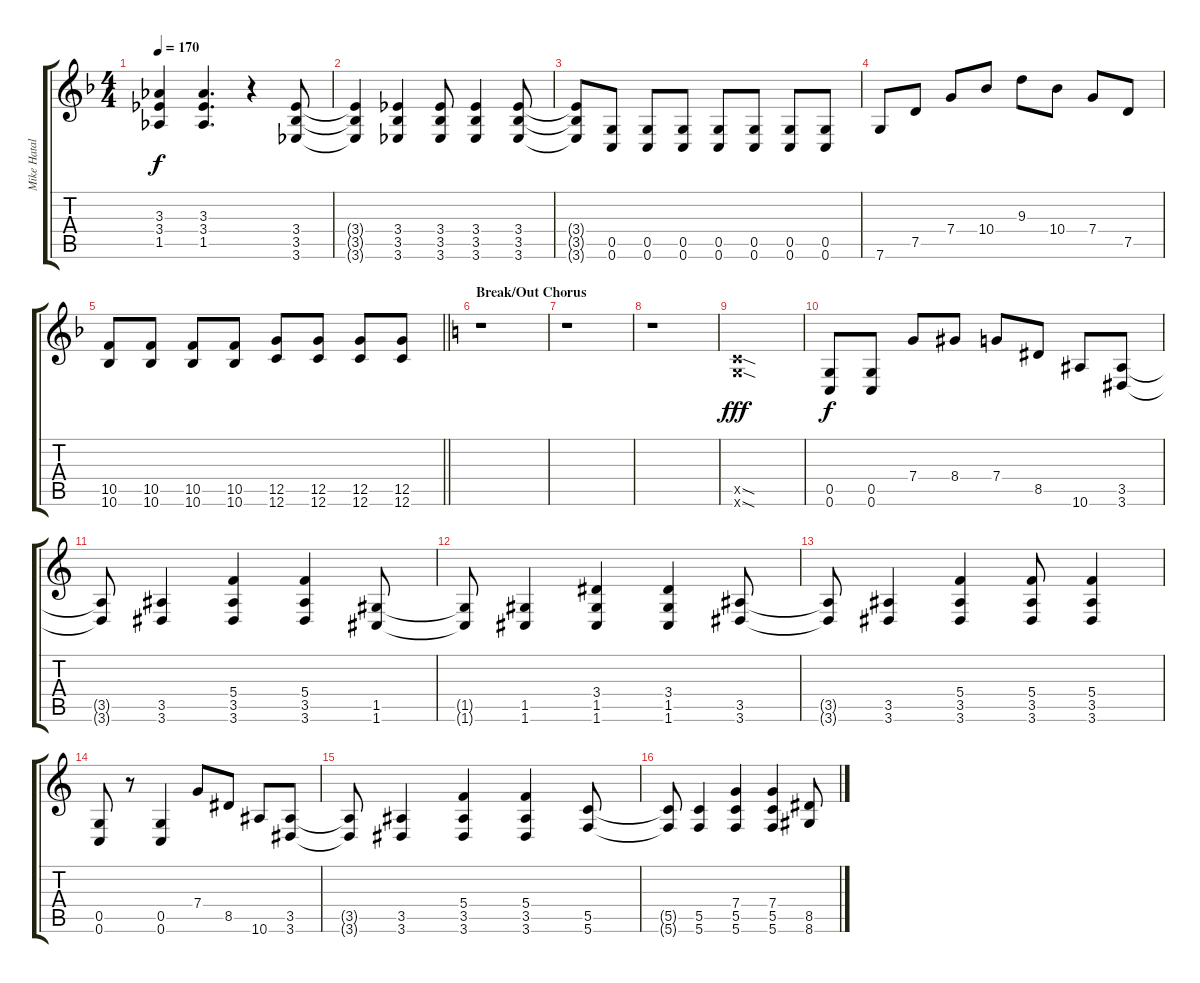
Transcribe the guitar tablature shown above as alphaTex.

\track ("Mike Hatalak - Gtr.1" "Mike Hatal") {instrument distortionguitar}
\staff {score tabs}
\tuning (D4 A3 F3 C3 G2 C2) {hide}
\ts (4 4)
\tempo 170
\clef g2
\ks f
(3.3{t} 3.4{t} 1.5{t}).4{dy f} (3.3 3.4 1.5).4{d} r.4 (3.4 3.5 3.6).8 |
(3.4{t} 3.5{t} 3.6{t}).4 (3.4 3.5 3.6).4 (3.4 3.5 3.6).8 (3.4 3.5 3.6).4 (3.4 3.5 3.6).8 |
(3.4{t} 3.5{t} 3.6{t}).8 (0.5 0.6).8 (0.5 0.6).8 (0.5 0.6).8 (0.5 0.6).8 (0.5 0.6).8 (0.5 0.6).8 (0.5 0.6).8 |
7.6.8 7.5.8 7.4.8 10.4.8 9.3.8 10.4.8 7.4.8 7.5.8 |
\barLineRight lightlight
(10.5 10.6).8 (10.5 10.6).8 (10.5 10.6).8 (10.5 10.6).8 (12.5 12.6).8 (12.5 12.6).8 (12.5 12.6).8 (12.5 12.6).8 |
\section ("" "Break/Out Chorus")
\ks c
r.1 |
r.1 |
r.1 |
(0.5{sod x} 12.6{sod x}).1{dy fff} |
(0.5 0.6).8{dy f} (0.5 0.6).8 7.4.8 8.4.8 7.4.8 8.5.8 10.6.8 (3.5 3.6).8 |
(3.5{t} 3.6{t}).8 (3.5 3.6).4 (5.4 3.5 3.6).4 (5.4 3.5 3.6).4 (1.5 1.6).8 |
(1.5{t} 1.6{t}).8 (1.5 1.6).4 (3.4 1.5 1.6).4 (3.4 1.5 1.6).4 (3.5 3.6).8 |
(3.5{t} 3.6{t}).8 (3.5 3.6).4 (5.4 3.5 3.6).4 (5.4 3.5 3.6).8 (5.4 3.5 3.6).4 |
(0.5 0.6).8 r.8 (0.5 0.6).4 7.4.8 8.5.8 10.6.8 (3.5 3.6).8 |
(3.5{t} 3.6{t}).8 (3.5 3.6).4 (5.4 3.5 3.6).4 (5.4 3.5 3.6).4 (5.5 5.6).8 |
(5.5{t} 5.6{t}).8 (5.5 5.6).4 (7.4 5.5 5.6).4 (7.4 5.5 5.6).4 (8.5 8.6).8
